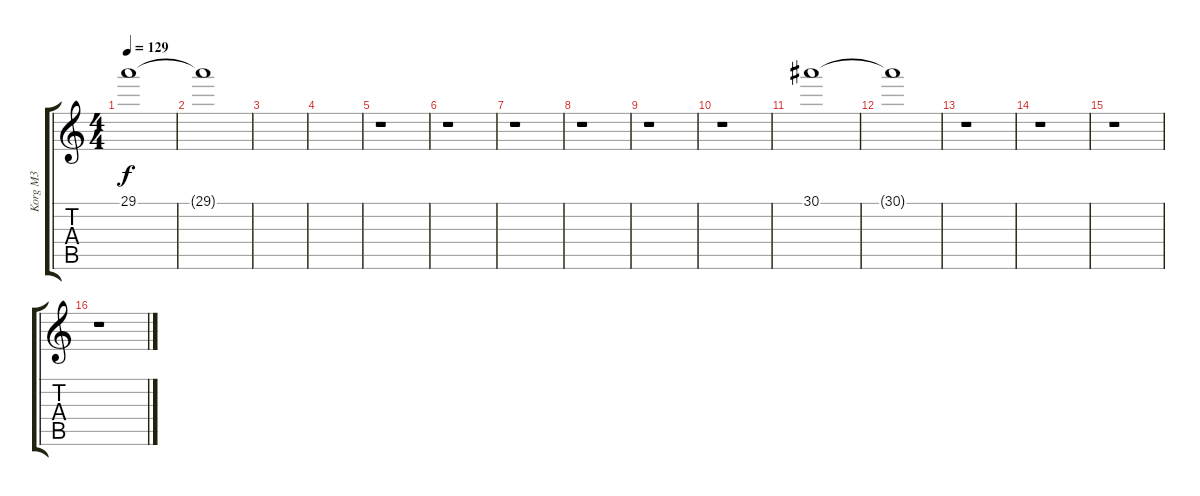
\track ("Korg M3" "Korg M3") {instrument synthbrass1}
\staff {score tabs}
\tuning (E4 B3 G3 D3 A2 E2) {hide}
\ts (4 4)
\tempo 129
\clef g2
\ks c
29.1.1{dy f} |
29.1{t}.1 |
|
|
r.1 |
r.1 |
r.1 |
r.1 |
r.1 |
r.1 |
30.1.1 |
30.1{t}.1 |
r.1 |
r.1 |
r.1 |
r.1
